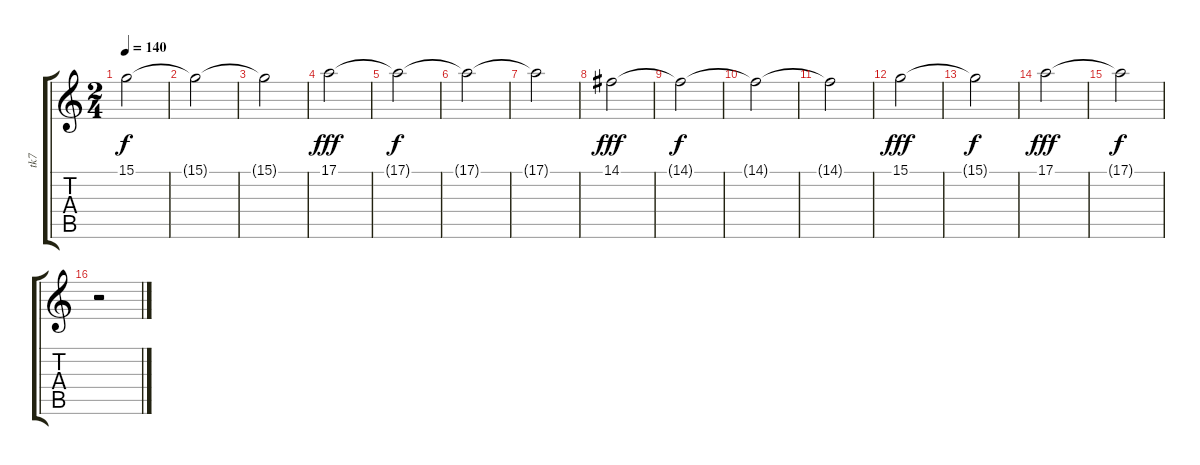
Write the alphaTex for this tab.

\track ("tk7" "tk7") {instrument stringensemble1}
\staff {score tabs}
\tuning (E4 B3 G3 D3 A2 E2) {hide}
\ts (2 4)
\tempo 140
\clef g2
\ks c
15.1{t}.2{dy f} |
15.1{t}.2 |
15.1{t}.2 |
17.1.2{dy fff} |
17.1{t}.2{dy f} |
17.1{t}.2 |
17.1{t}.2 |
14.1.2{dy fff} |
14.1{t}.2{dy f} |
14.1{t}.2 |
14.1{t}.2 |
15.1.2{dy fff} |
15.1{t}.2{dy f} |
17.1.2{dy fff} |
17.1{t}.2{dy f} |
r.2
